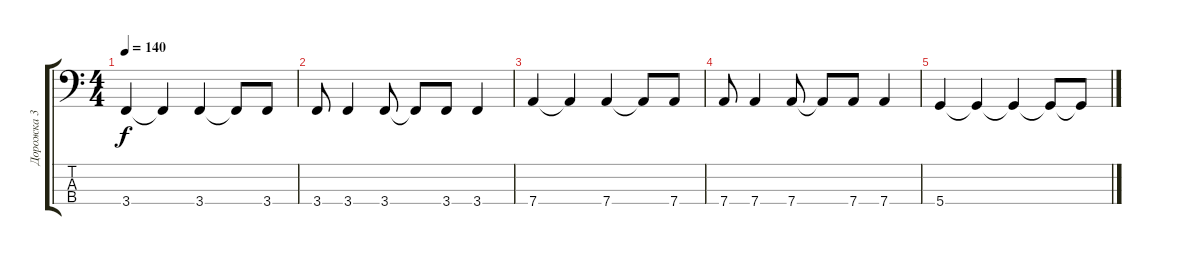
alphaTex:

\track ("Дорожка 3" "Дорожка 3") {instrument electricbassfinger}
\staff {score tabs}
\tuning (F2 C2 G1 D1) {hide}
\ts (4 4)
\tempo 140
\clef f4
\ks c
3.4.4{dy f} 3.4{t}.4 3.4.4 3.4{t}.8 3.4.8 |
3.4.8 3.4.4 3.4.8 3.4{t}.8 3.4.8 3.4.4 |
7.4.4 7.4{t}.4 7.4.4 7.4{t}.8 7.4.8 |
7.4.8 7.4.4 7.4.8 7.4{t}.8 7.4.8 7.4.4 |
5.4.4 5.4{t}.4 5.4{t}.4 5.4{t}.8 5.4{t}.8
